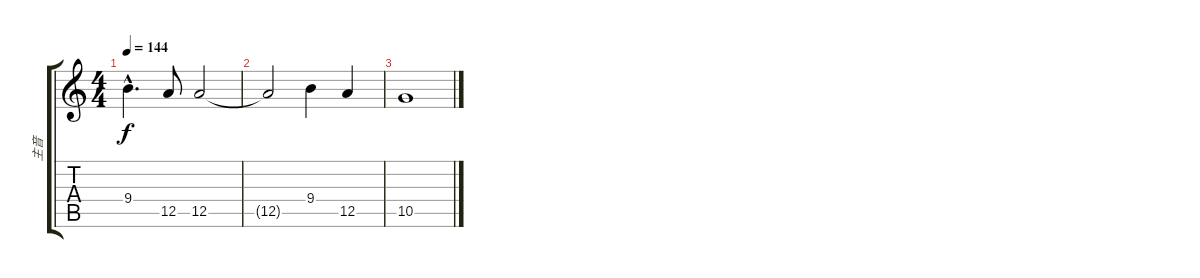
\track ("主音" "主音") {instrument distortionguitar}
\staff {score tabs}
\tuning (E4 B3 G3 D3 A2 E2) {hide}
\ts (4 4)
\tempo 144
\clef g2
\ks c
9.4{hac}.4{d dy f} 12.5.8 12.5.2 |
12.5{t}.2 9.4.4 12.5.4 |
10.5.1{instrument acousticgrandpiano}
